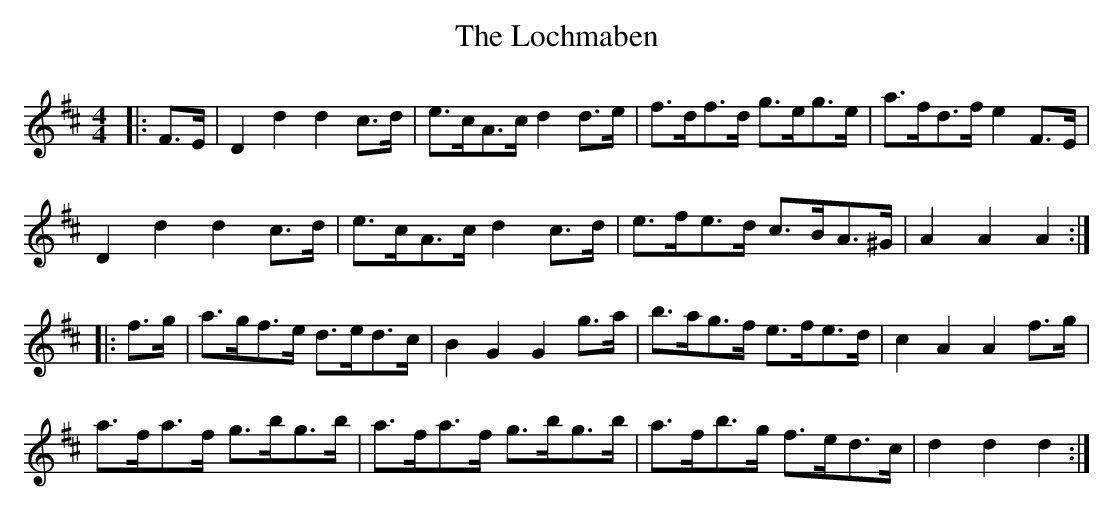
X:1
T: The Lochmaben
M: 4/4
L: 1/8
K: Dmaj
|:F>E|D2 d2 d2 c>d|e>cA>c d2 d>e|f>df>d g>eg>e|a>fd>f e2 F>E|
D2 d2 d2 c>d|e>cA>c d2 c>d|e>fe>d c>BA>^G|A2 A2 A2:|
|:f>g|a>gf>e d>ed>c|B2 G2 G2 g>a|b>ag>f e>fe>d|c2 A2 A2 f>g|
a>fa>f g>bg>b|a>fa>f g>bg>b|a>fb>g f>ed>c|d2 d2 d2:|
